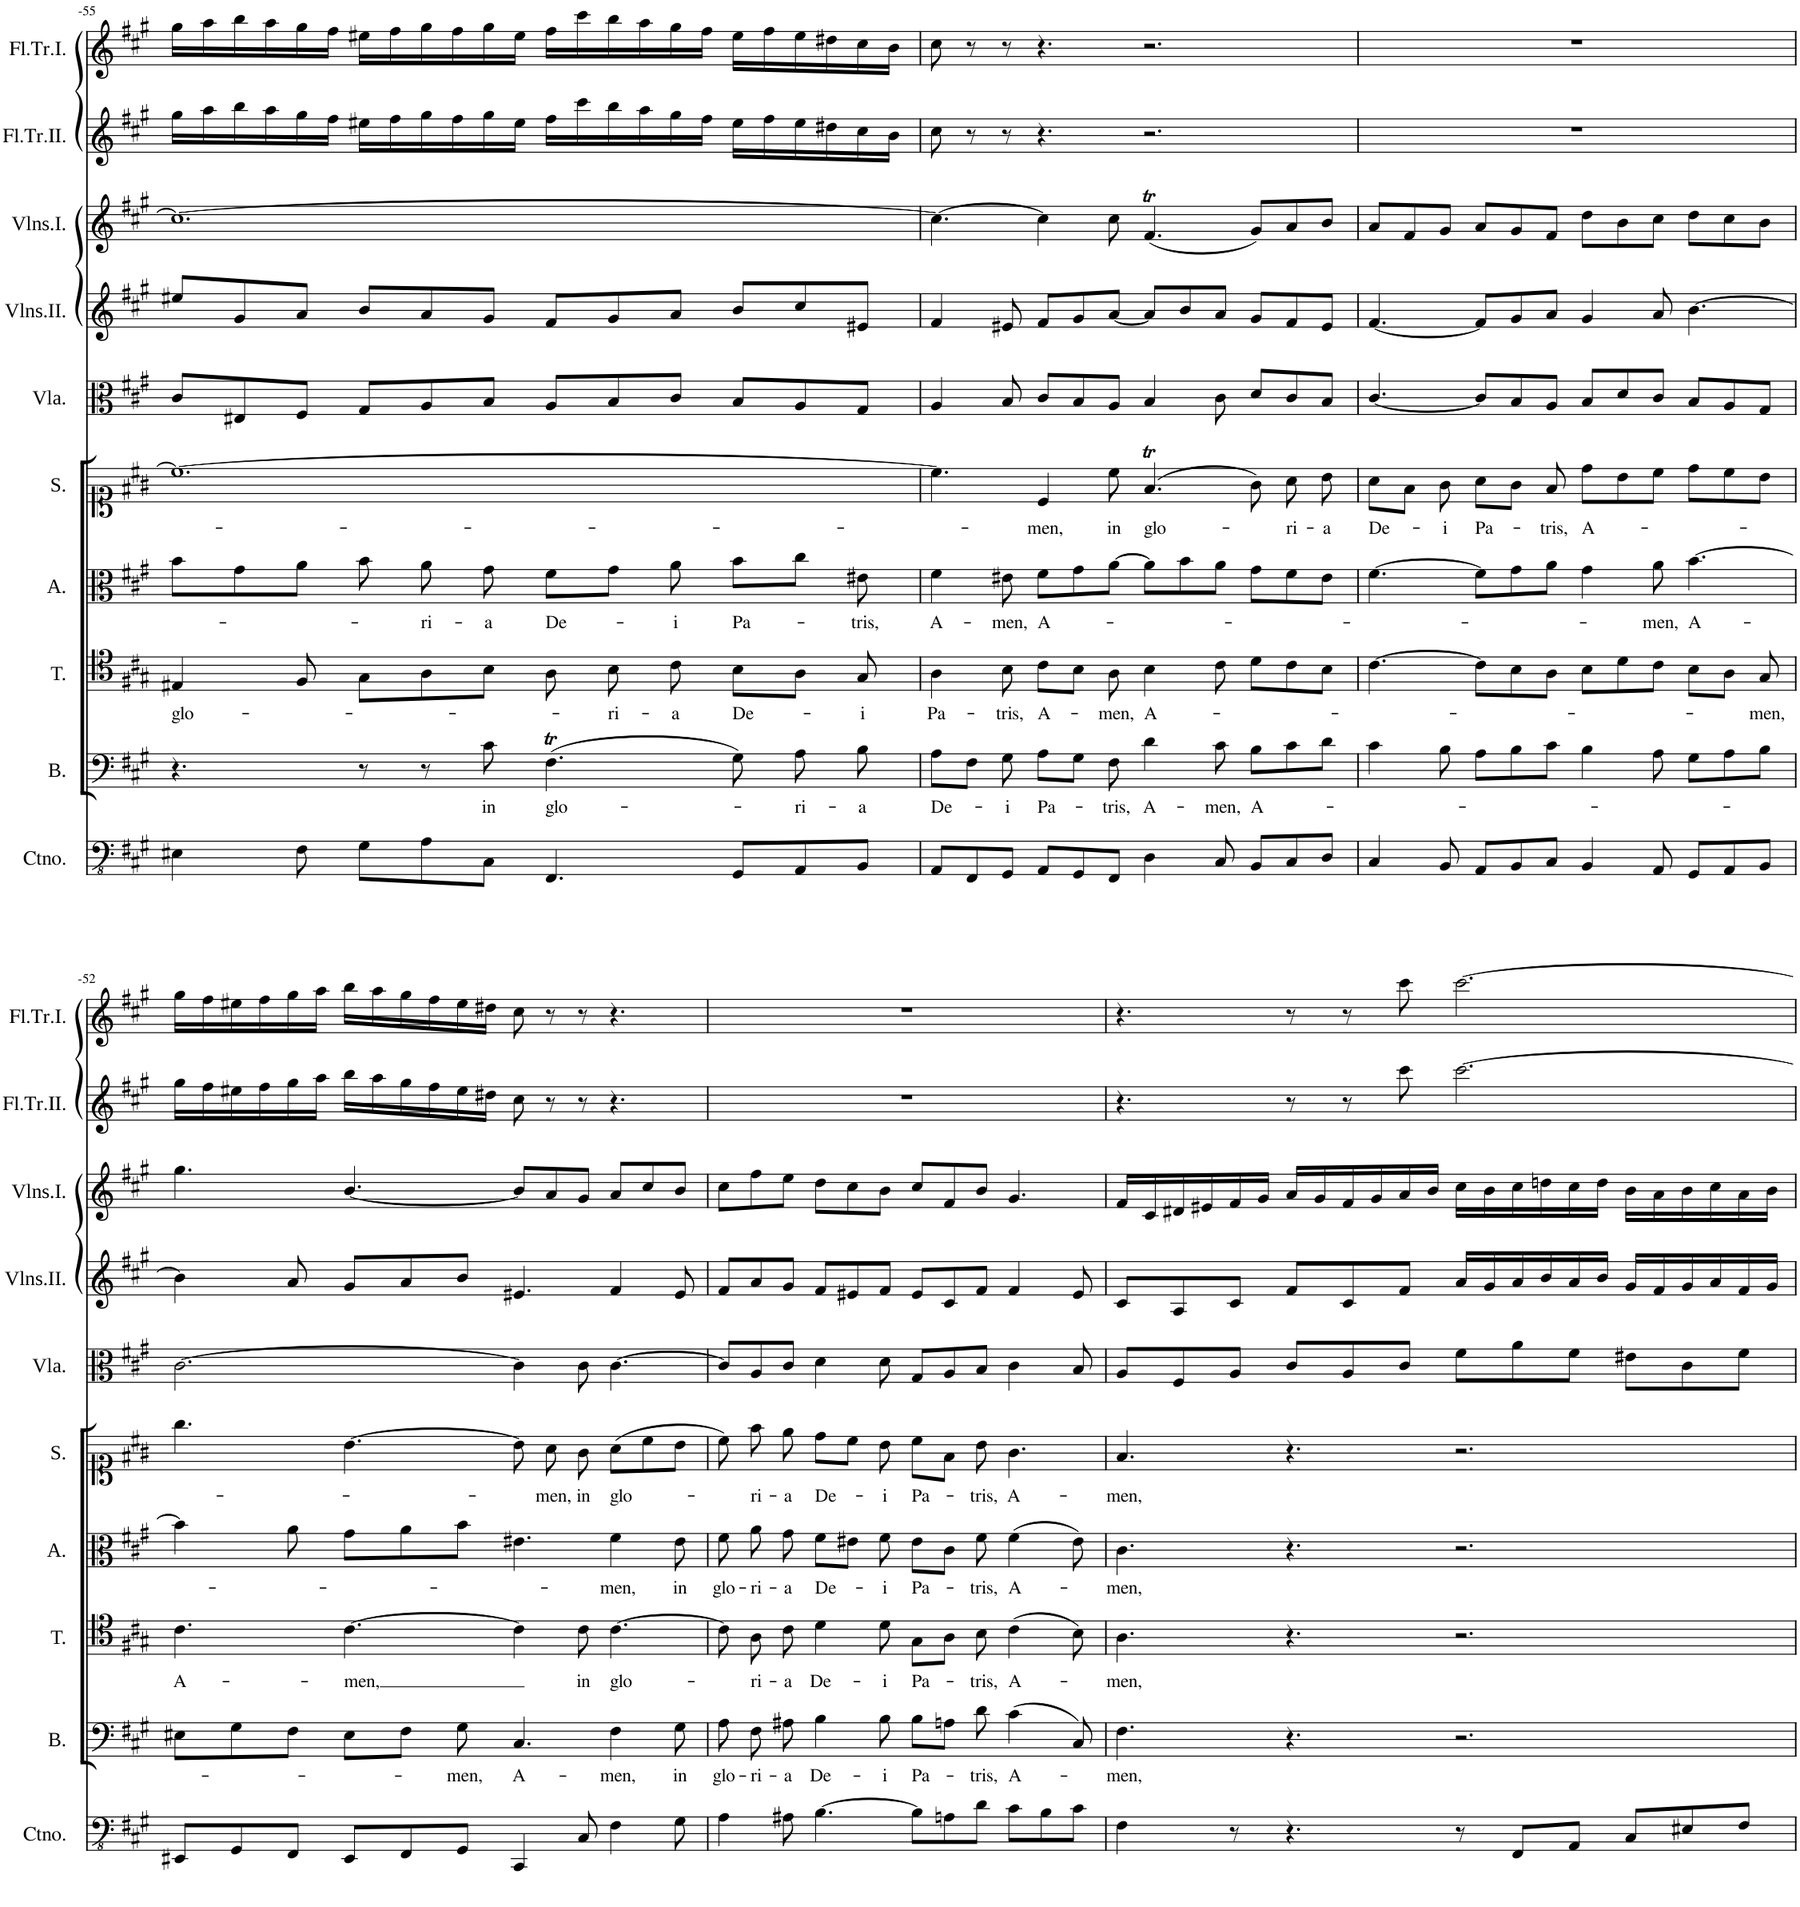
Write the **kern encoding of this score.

**kern	**kern	**text	**kern	**text	**kern	**text	**kern	**text	**kern	**kern	**kern	**kern	**kern
*part10	*part9	*part9	*part8	*part8	*part7	*part7	*part6	*part6	*part5	*part4	*part3	*part2	*part1
*staff10	*staff9	*staff9	*staff8	*staff8	*staff7	*staff7	*staff6	*staff6	*staff5	*staff4	*staff3	*staff2	*staff1
*I"Continuo.	*I"Basso.	*	*I"Tenore.	*	*I"Alto.	*	*I"Soprano.	*	*I"Viola	*I"Violino II.	*I"Violino I.	*I"Flauto Traverso II.	*I"Flauto Traverso I.
*I'Ctno.	*I'B.	*	*I'T.	*	*I'A.	*	*I'S.	*	*I'Vla.	*	*	*I'Fl.Tr.II.	*I'Fl.Tr.I.
!!LO:PB:g=z
*clefFv4	*clefF4	*	*clefC4	*	*clefC3	*	*clefC1	*	*clefC3	*clefG2	*clefG2	*clefG2	*clefG2
*k[f#c#g#]	*k[f#c#g#]	*	*k[f#c#g#]	*	*k[f#c#g#]	*	*k[f#c#g#]	*	*k[f#c#g#]	*k[f#c#g#]	*k[f#c#g#]	*k[f#c#g#]	*k[f#c#g#]
*M12/8	*M12/8	*	*M12/8	*	*M12/8	*	*M12/8	*	*M12/8	*M12/8	*M12/8	*M12/8	*M12/8
=55-	=55-	=55-	=55-	=55-	=55-	=55-	=55-	=55-	=55-	=55-	=55-	=55-	=55-
!	!	!	!	!LO:LY:b	!	!	!	!	!	!	!	!	!
4EE#X\	4.r	.	4E#X/	glo-	8b\L	.	1.cc#_	.	8c#/L	8ee#X/L	1.cc#_	16gg#\LL	16gg#\LL
.	.	.	.	.	.	.	.	.	.	.	.	16aa\	16aa\
.	.	.	.	.	8g#\	.	.	.	8E#X/	8g#/	.	16bb\	16bb\
.	.	.	.	.	.	.	.	.	.	.	.	16aa\	16aa\
8FF#\	.	.	8F#/	.	8a\J	.	.	.	8F#/J	8a/J	.	16gg#\	16gg#\
.	.	.	.	.	.	.	.	.	.	.	.	16ff#\JJ	16ff#\JJ
8GG#\L	8r	.	8G#\L	.	8b\	.	.	.	8G#/L	8b/L	.	16ee#X\LL	16ee#X\LL
.	.	.	.	.	.	.	.	.	.	.	.	16ff#\	16ff#\
!	!	!	!	!	!	!LO:LY:b	!	!	!	!	!	!	!
8AA\	8r	.	8A\	.	8a\	-ri-	.	.	8A/	8a/	.	16gg#\	16gg#\
.	.	.	.	.	.	.	.	.	.	.	.	16ff#\	16ff#\
!	!	!LO:LY:b	!	!	!	!LO:LY:b	!	!	!	!	!	!	!
8CC#\J	8c#\	in	8B\J	.	8g#\	-a	.	.	8B/J	8g#/J	.	16gg#\	16gg#\
.	.	.	.	.	.	.	.	.	.	.	.	16ee#\JJ	16ee#\JJ
!	!	!LO:LY:b	!	!	!	!LO:LY:b	!	!	!	!	!	!	!
4.FFF#/	(4.F#T\	glo-	8A\	.	8f#\L	De-	.	.	8A/L	8f#/L	.	16ff#\LL	16ff#\LL
.	.	.	.	.	.	.	.	.	.	.	.	16ccc#\	16ccc#\
!	!	!	!	!LO:LY:b	!	!	!	!	!	!	!	!	!
.	.	.	8B\	-ri-	8g#\J	.	.	.	8B/	8g#/	.	16bb\	16bb\
.	.	.	.	.	.	.	.	.	.	.	.	16aa\	16aa\
!	!	!	!	!LO:LY:b	!	!LO:LY:b	!	!	!	!	!	!	!
.	.	.	8c#\	-a	8a\	-i	.	.	8c#/J	8a/J	.	16gg#\	16gg#\
.	.	.	.	.	.	.	.	.	.	.	.	16ff#\JJ	16ff#\JJ
!	!	!	!	!LO:LY:b	!	!LO:LY:b	!	!	!	!	!	!	!
8GGG#/L	8G#\)	.	8B\L	De-	8b\L	Pa-	.	.	8B/L	8b/L	.	16ee#\LL	16ee#\LL
.	.	.	.	.	.	.	.	.	.	.	.	16ff#\	16ff#\
!	!	!LO:LY:b	!	!	!	!	!	!	!	!	!	!	!
8AAA/	8A\	-ri-	8A\J	.	8cc#\J	.	.	.	8A/	8cc#/	.	16ee#\	16ee#\
.	.	.	.	.	.	.	.	.	.	.	.	16dd#X\	16dd#X\
!	!	!LO:LY:b	!	!LO:LY:b	!	!LO:LY:b	!	!	!	!	!	!	!
8BBB/J	8B\	-a	8G#/	-i	8e#X\	-tris,	.	.	8G#/J	8e#X/J	.	16cc#\	16cc#\
.	.	.	.	.	.	.	.	.	.	.	.	16b\JJ	16b\JJ
=54-	=54-	=54-	=54-	=54-	=54-	=54-	=54-	=54-	=54-	=54-	=54-	=54-	=54-
!	!	!LO:LY:b	!	!LO:LY:b	!	!LO:LY:b	!	!	!	!	!	!	!
8AAA/L	8A\L	De-	4A\	Pa-	4f#\	A-	4.cc#\]	.	4A/	4f#/	4.cc#\_	8cc#\	8cc#\
8FFF#/	8F#\J	.	.	.	.	.	.	.	.	.	.	8r	8r
!	!	!LO:LY:b	!	!LO:LY:b	!	!LO:LY:b	!	!	!	!	!	!	!
8GGG#/J	8G#\	-i	8B\	-tris,	8e#X\	men,	.	.	8B/	8e#X/	.	8r	8r
!	!	!LO:LY:b	!	!LO:LY:b	!	!LO:LY:b	!	!LO:LY:b	!	!	!	!	!
8AAA/L	8A\L	Pa-	8c#\L	A-	8f#\L	A-	4c#/	men,	8c#/L	8f#/L	4cc#\]	4.r	4.r
8GGG#/	8G#\J	.	8B\J	.	8g#\	.	.	.	8B/	8g#/	.	.	.
!	!	!LO:LY:b	!	!LO:LY:b	!	!	!	!LO:LY:b	!	!	!	!	!
8FFF#/J	8F#\	-tris,	8A\	men,	[8a\J	.	8cc#\	in	8A/J	[8a/J	8cc#\	.	.
!	!	!LO:LY:b	!	!LO:LY:b	!	!	!	!LO:LY:b	!	!	!	!	!
4DD\	4d\	A-	4B\	A-	8a\L]	.	(4.f#T/	glo-	4B/	8a/L]	(4.f#T/	2.r	2.r
.	.	.	.	.	8b\	.	.	.	.	8b/	.	.	.
!	!	!LO:LY:b	!	!	!	!	!	!	!	!	!	!	!
8CC#/	8c#\	men,	8c#\	.	8a\J	.	.	.	8c#\	8a/J	.	.	.
!	!	!LO:LY:b	!	!	!	!	!	!	!	!	!	!	!
8BBB/L	8B\L	A-	8d\L	.	8g#\L	.	8g#\)	.	8d/L	8g#/L	8g#/L)	.	.
!	!	!	!	!	!	!	!	!LO:LY:b	!	!	!	!	!
8CC#/	8c#\	.	8c#\	.	8f#\	.	8a\	-ri-	8c#/	8f#/	8a/	.	.
!	!	!	!	!	!	!	!	!LO:LY:b	!	!	!	!	!
8DD/J	8d\J	.	8B\J	.	8e#\J	.	8b\	-a	8B/J	8e#/J	8b/J	.	.
=53-	=53-	=53-	=53-	=53-	=53-	=53-	=53-	=53-	=53-	=53-	=53-	=53-	=53-
!	!	!	!	!	!	!	!	!LO:LY:b	!	!	!	!	!
4CC#/	4c#\	.	[4.c#\	.	[4.f#\	.	8a\L	De-	[4.c#/	[4.f#/	8a/L	1.r	1.r
.	.	.	.	.	.	.	8f#\J	.	.	.	8f#/	.	.
!	!	!	!	!	!	!	!	!LO:LY:b	!	!	!	!	!
8BBB/	8B\	.	.	.	.	.	8g#\	-i	.	.	8g#/J	.	.
!	!	!	!	!	!	!	!	!LO:LY:b	!	!	!	!	!
8AAA/L	8A\L	.	8c#\L]	.	8f#\L]	.	8a\L	Pa-	8c#/L]	8f#/L]	8a/L	.	.
8BBB/	8B\	.	8B\	.	8g#\	.	8g#\J	.	8B/	8g#/	8g#/	.	.
!	!	!	!	!	!	!	!	!LO:LY:b	!	!	!	!	!
8CC#/J	8c#\J	.	8A\J	.	8a\J	.	8f#/	-tris,	8A/J	8a/J	8f#/J	.	.
!	!	!	!	!	!	!	!	!LO:LY:b	!	!	!	!	!
4BBB/	4B\	.	8B\L	.	4g#\	.	8dd\L	A-	8B/L	4g#/	8dd\L	.	.
.	.	.	8d\	.	.	.	8b\	.	8d/	.	8b\	.	.
!	!	!	!	!	!	!LO:LY:b	!	!	!	!	!	!	!
8AAA/	8A\	.	8c#\J	.	8a\	men,	8cc#\J	.	8c#/J	8a/	8cc#\J	.	.
!	!	!	!	!	!	!LO:LY:b	!	!	!	!	!	!	!
8GGG#/L	8G#\L	.	8B\L	.	[4.b\	A-	8dd\L	.	8B/L	[4.b\	8dd\L	.	.
8AAA/	8A\	.	8A\J	.	.	.	8cc#\	.	8A/	.	8cc#\	.	.
!	!	!	!	!LO:LY:b	!	!	!	!	!	!	!	!	!
8BBB/J	8B\J	.	8G#/	men,	.	.	8b\J	.	8G#/J	.	8b\J	.	.
!!LO:LB:g=z
=52-	=52-	=52-	=52-	=52-	=52-	=52-	=52-	=52-	=52-	=52-	=52-	=52-	=52-
!	!	!	!	!LO:LY:b	!	!	!	!	!	!	!	!	!
8EEE#X/L	8E#X\L	.	4.c#\	A-	4b\]	.	4.gg#\	.	[2.c#\	4b\]	4.gg#\	16gg#\LL	16gg#\LL
.	.	.	.	.	.	.	.	.	.	.	.	16ff#\	16ff#\
8GGG#/	8G#\	.	.	.	.	.	.	.	.	.	.	16ee#X\	16ee#X\
.	.	.	.	.	.	.	.	.	.	.	.	16ff#\	16ff#\
8FFF#/J	8F#\J	.	.	.	8a\	.	.	.	.	8a/	.	16gg#\	16gg#\
.	.	.	.	.	.	.	.	.	.	.	.	16aa\JJ	16aa\JJ
!	!	!	!	!LO:LY:b	!	!	!	!	!	!	!	!	!
8EEE#/L	8E#\L	.	[4.c#\	-men,	8g#\L	.	[4.b\	.	.	8g#/L	[4.b/	16bb\LL	16bb\LL
.	.	.	.	.	.	.	.	.	.	.	.	16aa\	16aa\
8FFF#/	8F#\J	.	.	.	8a\	.	.	.	.	8a/	.	16gg#\	16gg#\
.	.	.	.	.	.	.	.	.	.	.	.	16ff#\	16ff#\
!	!	!LO:LY:b	!	!	!	!	!	!	!	!	!	!	!
8GGG#/J	8G#\	men,	.	.	8b\J	.	.	.	.	8b/J	.	16ee#\	16ee#\
.	.	.	.	.	.	.	.	.	.	.	.	16dd#X\JJ	16dd#X\JJ
!	!	!LO:LY:b	!	!	!	!	!	!	!	!	!	!	!
4CCC#/	4.C#/	A-	4c#\]	.	4.e#X\	.	8b\]	.	4c#\]	4.e#X/	8b/L]	8cc#\	8cc#\
!	!	!	!	!	!	!	!	!LO:LY:b	!	!	!	!	!
.	.	.	.	.	.	.	8a\	men,	.	.	8a/	8r	8r
!	!	!	!	!LO:LY:b	!	!	!	!LO:LY:b	!	!	!	!	!
8CC#/	.	.	8c#\	in	.	.	8g#\	in	8c#\	.	8g#/J	8r	8r
!	!	!LO:LY:b	!	!LO:LY:b	!	!LO:LY:b	!	!LO:LY:b	!	!	!	!	!
4FF#\	4F#\	-men,	[4.c#\	glo-	4f#\	men,	(8a\L	glo-	[4.c#\	4f#/	8a/L	4.r	4.r
.	.	.	.	.	.	.	8cc#\	.	.	.	8cc#/	.	.
!	!	!LO:LY:b	!	!	!	!LO:LY:b	!	!	!	!	!	!	!
8GG#\	8G#\	in	.	.	8e#\	in	8b\J	.	.	8e#/	8b/J	.	.
=51-	=51-	=51-	=51-	=51-	=51-	=51-	=51-	=51-	=51-	=51-	=51-	=51-	=51-
!	!	!LO:LY:b	!	!	!	!LO:LY:b	!	!	!	!	!	!	!
4AA\	8A\	glo-	8c#\]	.	8f#\	glo-	8cc#\)	.	8c#/L]	8f#/L	8cc#\L	1.r	1.r
!	!	!LO:LY:b	!	!LO:LY:b	!	!LO:LY:b	!	!LO:LY:b	!	!	!	!	!
.	8F#\	-ri-	8A\	-ri-	8a\	-ri-	8ff#\	-ri-	8A/	8a/	8ff#\	.	.
!	!	!LO:LY:b	!	!LO:LY:b	!	!LO:LY:b	!	!LO:LY:b	!	!	!	!	!
8AA#X\	8A#X\	-a	8c#\	-a	8g#\	-a	8ee\	-a	8c#/J	8g#/J	8ee\J	.	.
!	!	!LO:LY:b	!	!LO:LY:b	!	!LO:LY:b	!	!LO:LY:b	!	!	!	!	!
[4.BB\	4B\	De-	4d\	De-	8f#\L	De-	8dd\L	De-	4d\	8f#/L	8dd\L	.	.
.	.	.	.	.	8e#X\J	.	8cc#\J	.	.	8e#X/	8cc#\	.	.
!	!	!LO:LY:b	!	!LO:LY:b	!	!LO:LY:b	!	!LO:LY:b	!	!	!	!	!
.	8B\	-i	8d\	-i	8f#\	-i	8b\	-i	8d\	8f#/J	8b\J	.	.
!	!	!LO:LY:b	!	!LO:LY:b	!	!LO:LY:b	!	!LO:LY:b	!	!	!	!	!
8BB\L]	8B\L	Pa-	8G#\L	Pa-	8e#\L	Pa-	8cc#\L	Pa-	8G#/L	8e#/L	8cc#/L	.	.
8AAn\	8An\J	.	8A\J	.	8c#\J	.	8f#\J	.	8A/	8c#/	8f#/	.	.
!	!	!LO:LY:b	!	!LO:LY:b	!	!LO:LY:b	!	!LO:LY:b	!	!	!	!	!
8D\J	8d\	-tris,	8B\	-tris,	8f#\	-tris,	8b\	-tris,	8B/J	8f#/J	8b/J	.	.
!	!	!LO:LY:b	!	!LO:LY:b	!	!LO:LY:b	!	!LO:LY:b	!	!	!	!	!
8C#\L	(4c#\	A-	(4c#\	A-	(4f#\	A-	4.g#\	A-	4c#\	4f#/	4.g#/	.	.
8BB\	.	.	.	.	.	.	.	.	.	.	.	.	.
8C#\J	8C#/)	.	8B\)	.	8e#\)	.	.	.	8B/	8e#/	.	.	.
=50-	=50-	=50-	=50-	=50-	=50-	=50-	=50-	=50-	=50-	=50-	=50-	=50-	=50-
!	!	!LO:LY:b	!	!LO:LY:b	!	!LO:LY:b	!	!LO:LY:b	!	!	!	!	!
4FF#\	4.F#\	men,	4.A\	men,	4.c#\	men,	4.f#/	men,	8A/L	8c#/L	16f#/LL	4.r	4.r
.	.	.	.	.	.	.	.	.	.	.	16c#/	.	.
.	.	.	.	.	.	.	.	.	8F#/	8A/	16d#X/	.	.
.	.	.	.	.	.	.	.	.	.	.	16e#X/	.	.
8r	.	.	.	.	.	.	.	.	8A/J	8c#/J	16f#/	.	.
.	.	.	.	.	.	.	.	.	.	.	16g#/JJ	.	.
4.r	4.r	.	4.r	.	4.r	.	4.r	.	8c#/L	8f#/L	16a/LL	8r	8r
.	.	.	.	.	.	.	.	.	.	.	16g#/	.	.
.	.	.	.	.	.	.	.	.	8A/	8c#/	16f#/	8r	8r
.	.	.	.	.	.	.	.	.	.	.	16g#/	.	.
.	.	.	.	.	.	.	.	.	8c#/J	8f#/J	16a/	8ccc#\	8ccc#\
.	.	.	.	.	.	.	.	.	.	.	16b/JJ	.	.
8r	2.r	.	2.r	.	2.r	.	2.r	.	8f#\L	16a/LL	16cc#\LL	[2.ccc#\	[2.ccc#\
.	.	.	.	.	.	.	.	.	.	16g#/	16b\	.	.
8FFF#/L	.	.	.	.	.	.	.	.	8a\	16a/	16cc#\	.	.
.	.	.	.	.	.	.	.	.	.	16b/	16ddn\	.	.
8AAA/J	.	.	.	.	.	.	.	.	8f#\J	16a/	16cc#\	.	.
.	.	.	.	.	.	.	.	.	.	16b/JJ	16dd\JJ	.	.
8CC#/L	.	.	.	.	.	.	.	.	8e#X\L	16g#/LL	16b\LL	.	.
.	.	.	.	.	.	.	.	.	.	16f#/	16a\	.	.
8EE#X/	.	.	.	.	.	.	.	.	8c#\	16g#/	16b\	.	.
.	.	.	.	.	.	.	.	.	.	16a/	16cc#\	.	.
8FF#/J	.	.	.	.	.	.	.	.	8f#\J	16f#/	16a\	.	.
.	.	.	.	.	.	.	.	.	.	16g#/JJ	16b\JJ	.	.
=	=	=	=	=	=	=	=	=	=	=	=	=	=
*-	*-	*-	*-	*-	*-	*-	*-	*-	*-	*-	*-	*-	*-
